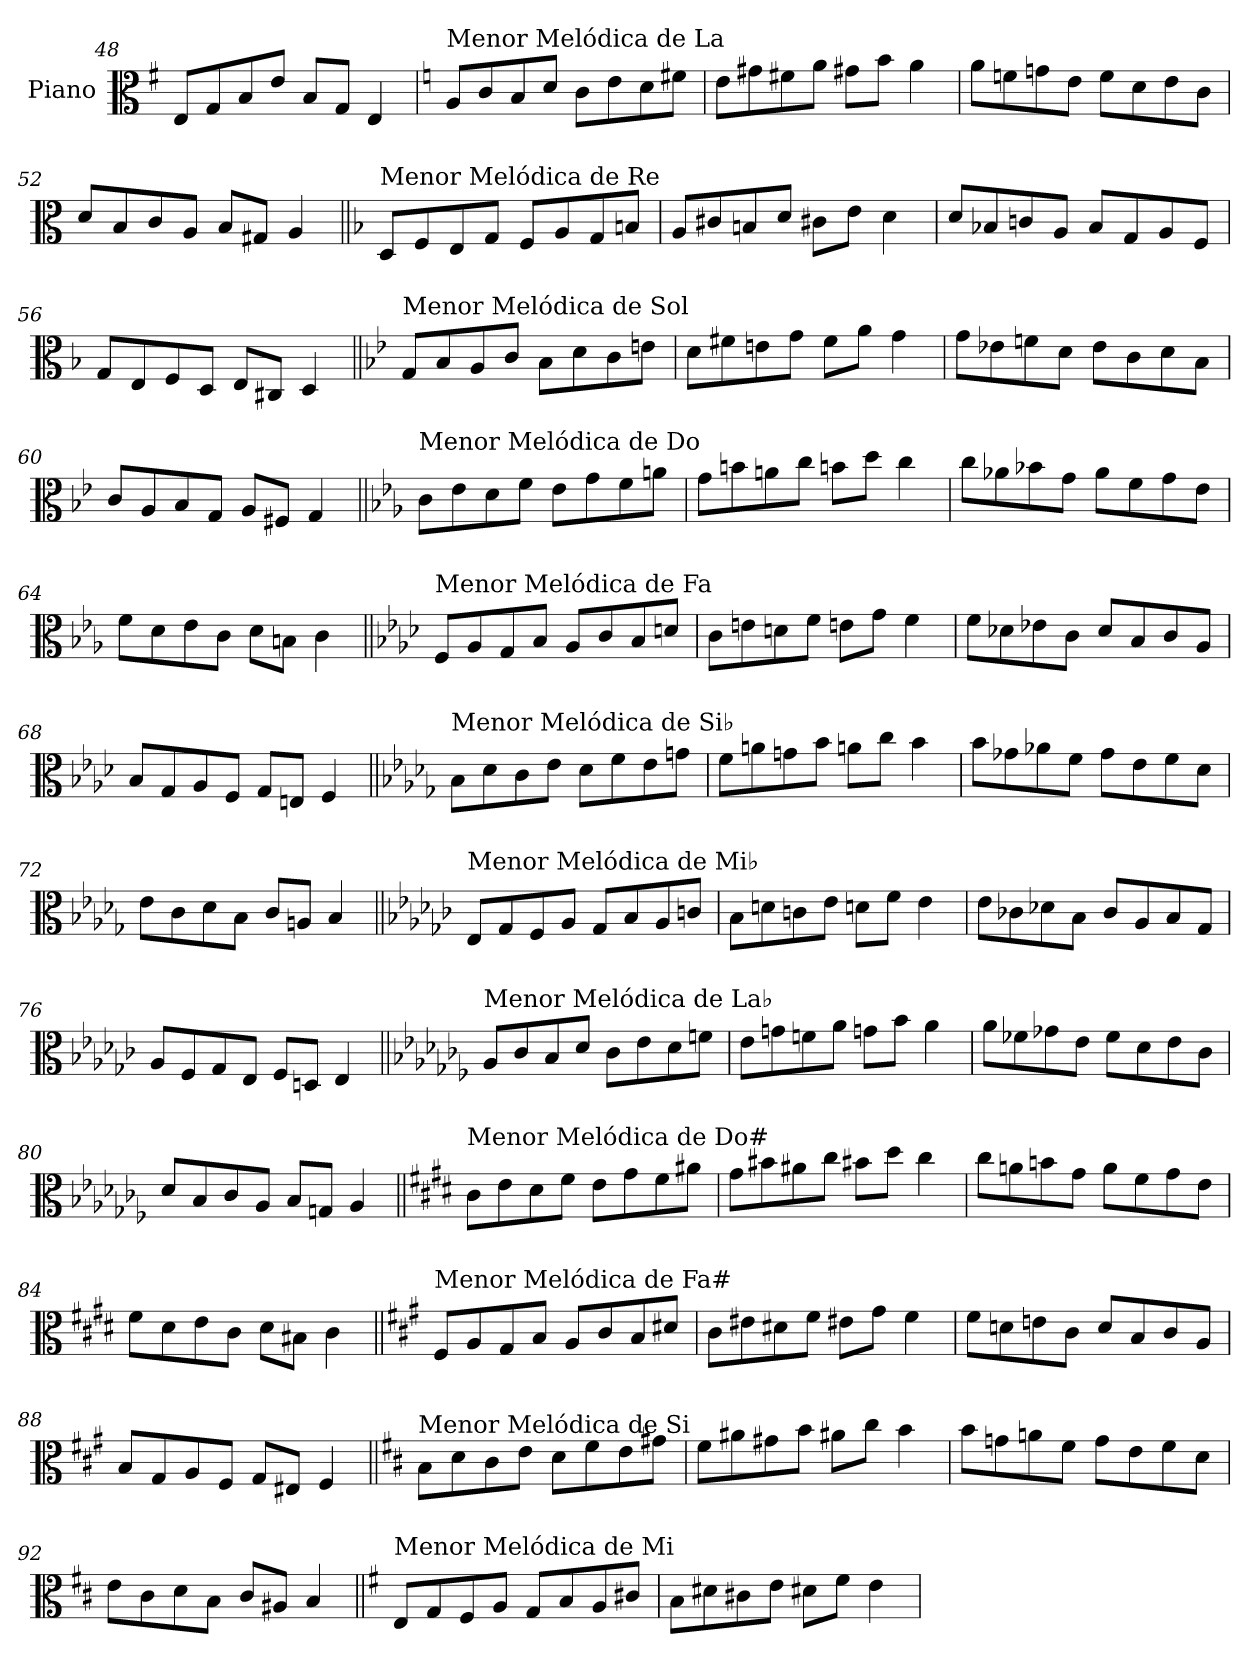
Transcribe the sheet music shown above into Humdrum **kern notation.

**kern
*part1
*staff1
*I"Piano
*I'Pno.
*clefC3
*k[f#]
=48
8E/L
8G/
8B/
8e/J
8B/L
8G/J
4E/
!!LO:PB:g=z
=49
*k[]
!LO:TX:a:t=Menor Melódica de La
8A/L
8c/
8B/
8d/J
8c\L
8e\
8d\
8f#X\J
=50
8e\L
8g#X\
8f#X\
8a\J
8g#X\L
8b\J
4a\
=51
8a\L
8fn\
8gn\
8e\J
8f\L
8d\
8e\
8c\J
=52
8d/L
8B/
8c/
8A/J
8B/L
8G#X/J
4A/
!!LO:LB:g=z
=53||
*k[b-]
!LO:TX:a:t=Menor Melódica de Re
8D/L
8F/
8E/
8G/J
8F/L
8A/
8G/
8Bn/J
=54
8A/L
8c#X/
8Bn/
8d/J
8c#X\L
8e\J
4d\
=55
8d/L
8B-X/
8cn/
8A/J
8B-/L
8G/
8A/
8F/J
=56
8G/L
8E/
8F/
8D/J
8E/L
8C#X/J
4D/
!!LO:LB:g=z
=57||
*k[b-e-]
!LO:TX:a:t=Menor Melódica de Sol
8G/L
8B-/
8A/
8c/J
8B-\L
8d\
8c\
8en\J
=58
8d\L
8f#X\
8en\
8g\J
8f#\L
8a\J
4g\
=59
8g\L
8e-X\
8fn\
8d\J
8e-\L
8c\
8d\
8B-\J
=60
8c/L
8A/
8B-/
8G/J
8A/L
8F#X/J
4G/
!!LO:LB:g=z
=61||
*k[b-e-a-]
!LO:TX:a:t=Menor Melódica de Do
8c\L
8e-\
8d\
8f\J
8e-\L
8g\
8f\
8an\J
=62
8g\L
8bn\
8an\
8cc\J
8bn\L
8dd\J
4cc\
=63
8cc\L
8a-X\
8b-X\
8g\J
8a-\L
8f\
8g\
8e-\J
=64
8f\L
8d\
8e-\
8c\J
8d\L
8Bn\J
4c\
!!LO:LB:g=z
=65||
*k[b-e-a-d-]
!LO:TX:a:t=Menor Melódica de Fa
8F/L
8A-/
8G/
8B-/J
8A-/L
8c/
8B-/
8dn/J
=66
8c\L
8en\
8dn\
8f\J
8en\L
8g\J
4f\
=67
8f\L
8d-X\
8e-X\
8c\J
8d-/L
8B-/
8c/
8A-/J
=68
8B-/L
8G/
8A-/
8F/J
8G/L
8En/J
4F/
!!LO:LB:g=z
=69||
*k[b-e-a-d-g-]
!LO:TX:a:t=Menor Melódica de Si♭
8B-\L
8d-\
8c\
8e-\J
8d-\L
8f\
8e-\
8gn\J
=70
8f\L
8an\
8gn\
8b-\J
8an\L
8cc\J
4b-\
=71
8b-\L
8g-X\
8a-X\
8f\J
8g-\L
8e-\
8f\
8d-\J
=72
8e-\L
8c\
8d-\
8B-\J
8c/L
8An/J
4B-/
!!LO:LB:g=z
=73||
*k[b-e-a-d-g-c-]
!LO:TX:a:t=Menor Melódica de Mi♭
8E-/L
8G-/
8F/
8A-/J
8G-/L
8B-/
8A-/
8cn/J
=74
8B-\L
8dn\
8cn\
8e-\J
8dn\L
8f\J
4e-\
=75
8e-\L
8c-X\
8d-X\
8B-\J
8c-/L
8A-/
8B-/
8G-/J
=76
8A-/L
8F/
8G-/
8E-/J
8F/L
8Dn/J
4E-/
!!LO:LB:g=z
=77||
*k[b-e-a-d-g-c-f-]
!LO:TX:a:t=Menor Melódica de La♭
8A-/L
8c-/
8B-/
8d-/J
8c-\L
8e-\
8d-\
8fn\J
=78
8e-\L
8gn\
8fn\
8a-\J
8gn\L
8b-\J
4a-\
=79
8a-\L
8f-X\
8g-X\
8e-\J
8f-\L
8d-\
8e-\
8c-\J
=80
8d-/L
8B-/
8c-/
8A-/J
8B-/L
8Gn/J
4A-/
!!LO:LB:g=z
=81||
*k[f#c#g#d#]
!LO:TX:a:t=Menor Melódica de Do#
8c#\L
8e\
8d#\
8f#\J
8e\L
8g#\
8f#\
8a#X\J
=82
8g#\L
8b#X\
8a#X\
8cc#\J
8b#X\L
8dd#\J
4cc#\
=83
8cc#\L
8an\
8bn\
8g#\J
8a\L
8f#\
8g#\
8e\J
=84
8f#\L
8d#\
8e\
8c#\J
8d#\L
8B#X\J
4c#\
!!LO:LB:g=z
=85||
*k[f#c#g#]
!LO:TX:a:t=Menor Melódica de Fa#
8F#/L
8A/
8G#/
8B/J
8A/L
8c#/
8B/
8d#X/J
=86
8c#\L
8e#X\
8d#X\
8f#\J
8e#X\L
8g#\J
4f#\
=87
8f#\L
8dn\
8en\
8c#\J
8d/L
8B/
8c#/
8A/J
=88
8B/L
8G#/
8A/
8F#/J
8G#/L
8E#X/J
4F#/
!!LO:LB:g=z
=89||
*k[f#c#]
!LO:TX:a:t=Menor Melódica de Si
8B\L
8d\
8c#\
8e\J
8d\L
8f#\
8e\
8g#X\J
=90
8f#\L
8a#X\
8g#X\
8b\J
8a#X\L
8cc#\J
4b\
=91
8b\L
8gn\
8an\
8f#\J
8g\L
8e\
8f#\
8d\J
=92
8e\L
8c#\
8d\
8B\J
8c#/L
8A#X/J
4B/
!!LO:LB:g=z
=93||
*k[f#]
!LO:TX:a:t=Menor Melódica de Mi
8E/L
8G/
8F#/
8A/J
8G/L
8B/
8A/
8c#X/J
=94
8B\L
8d#X\
8c#X\
8e\J
8d#X\L
8f#\J
4e\
=
*-
